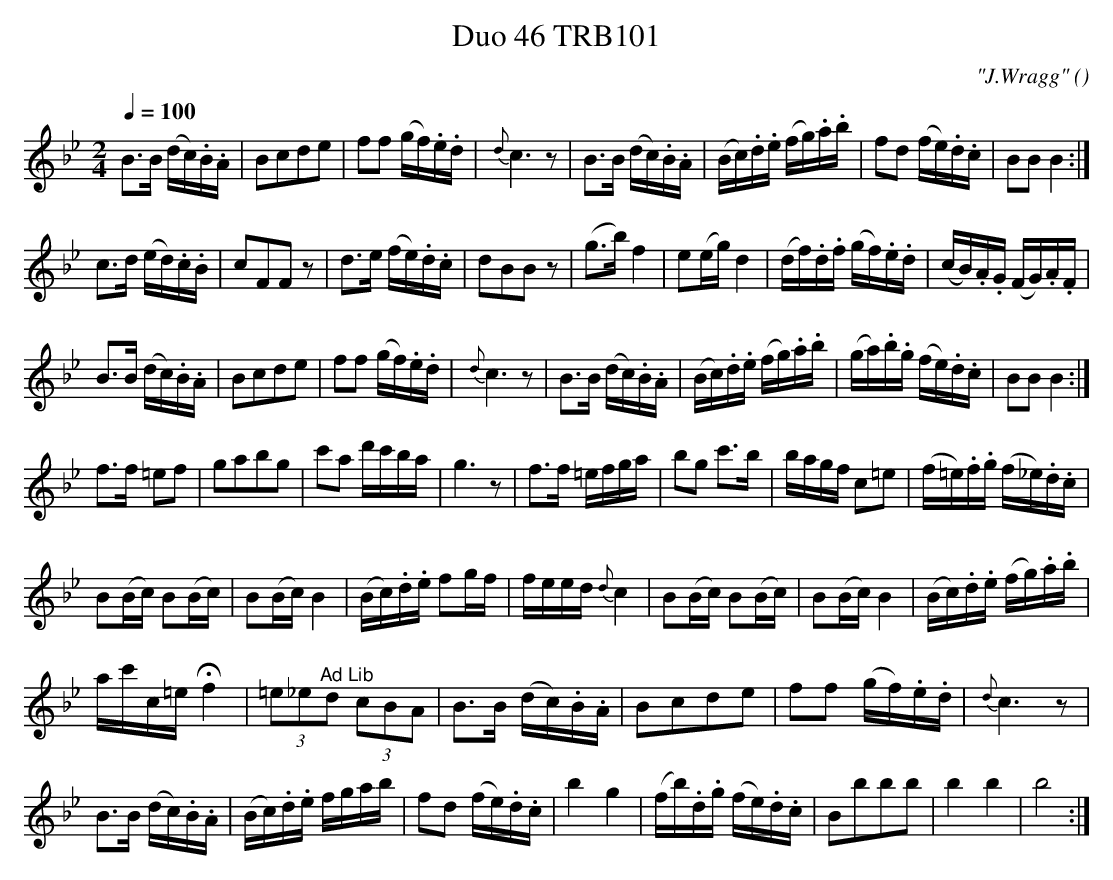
X:1
T:Duo 46 TRB101
Q:1/4=100
L:1/16
M:2/4
C:"J.Wragg"
O:
K:Bb
B2>B2 (dc).B.A | B2c2d2e2 | f2f2 (gf).e.d | {d}c6 z2 | B2>B2 (dc).B.A | (Bc).d.e (fg).a.b | f2d2 (fe).d.c | B2B2 B4 :|
c2>d2 (ed).c.B | c2F2F2 z2 | d2>e2 (fe).d.c | d2B2B2 z2 | (g2>b2) f4 | e2(eg) d4 | (df).d.f (gf).e.d | (cB).A.G (FG).A.F |
B2>B2 (dc).B.A | B2c2d2e2 | f2f2 (gf).e.d | {d}c6 z2 | B2>B2 (dc).B.A | (Bc).d.e (fg).a.b | (ga).b.g (fe).d.c | B2B2 B4 :|
f2>f2 =e2f2 | g2a2b2g2 | c'2a2 d'c'ba | g6 z2 | f2>f2 =efga | b2g2 c'2>b2 | bagf c2=e2 |(f=e).f.g (f_e).d.c |
B2(Bc) B2(Bc) | B2(Bc) B4 | (Bc).d.e f2gf | feed {d}c4 | B2(Bc) B2(Bc) | B2(Bc) B4 | (Bc).d.e (fg).a.b |
ac'c=e !fermata!f4 | (3=e2_e2"^Ad Lib "d2 (3c2B2A2 | B2>B2 (dc).B.A | B2c2d2e2 | f2f2 (gf).e.d | {d}c6 z2 |
B2>B2 (dc).B.A | (Bc).d.e fgab | f2d2 (fe).d.c | b4 g4 | (fb).d.g (fe).d.c | B2b2b2b2 | b4 b4 | b8 :|
